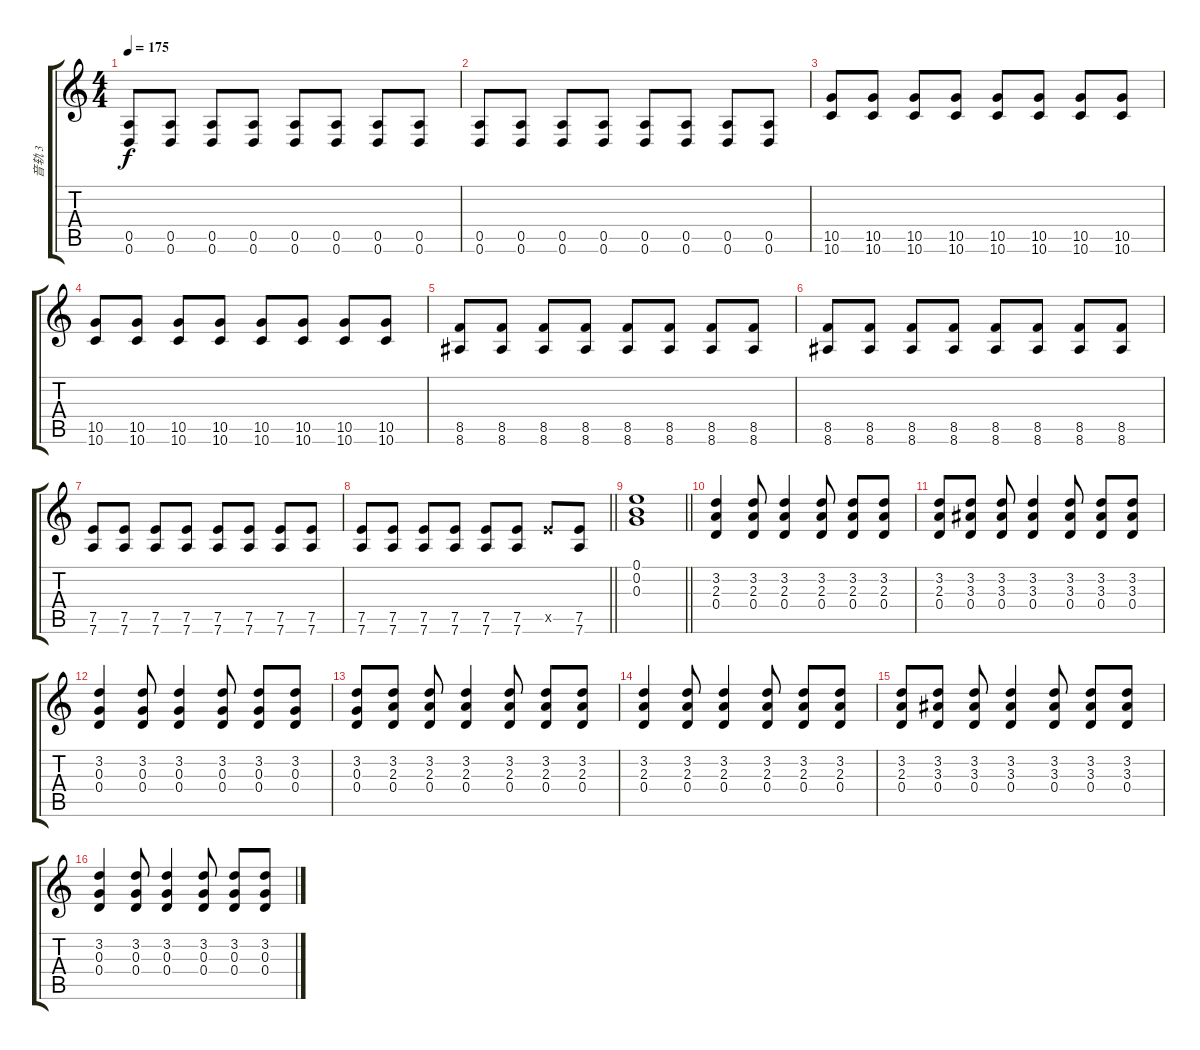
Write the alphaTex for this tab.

\track ("音轨 3" "音轨 3") {instrument overdrivenguitar}
\staff {score tabs}
\tuning (E4 B3 G3 D3 A2 D2) {hide}
\ts (4 4)
\tempo 175
\clef g2
\ks c
(0.5 0.6).8{dy f} (0.5 0.6).8 (0.5 0.6).8 (0.5 0.6).8 (0.5 0.6).8 (0.5 0.6).8 (0.5 0.6).8 (0.5 0.6).8 |
(0.5 0.6).8 (0.5 0.6).8 (0.5 0.6).8 (0.5 0.6).8 (0.5 0.6).8 (0.5 0.6).8 (0.5 0.6).8 (0.5 0.6).8 |
(10.5 10.6).8 (10.5 10.6).8 (10.5 10.6).8 (10.5 10.6).8 (10.5 10.6).8 (10.5 10.6).8 (10.5 10.6).8 (10.5 10.6).8 |
(10.5 10.6).8 (10.5 10.6).8 (10.5 10.6).8 (10.5 10.6).8 (10.5 10.6).8 (10.5 10.6).8 (10.5 10.6).8 (10.5 10.6).8 |
(8.5 8.6).8 (8.5 8.6).8 (8.5 8.6).8 (8.5 8.6).8 (8.5 8.6).8 (8.5 8.6).8 (8.5 8.6).8 (8.5 8.6).8 |
(8.5 8.6).8 (8.5 8.6).8 (8.5 8.6).8 (8.5 8.6).8 (8.5 8.6).8 (8.5 8.6).8 (8.5 8.6).8 (8.5 8.6).8 |
(7.5 7.6).8 (7.5 7.6).8 (7.5 7.6).8 (7.5 7.6).8 (7.5 7.6).8 (7.5 7.6).8 (7.5 7.6).8 (7.5 7.6).8 |
\barLineRight lightlight
(7.5 7.6).8 (7.5 7.6).8 (7.5 7.6).8 (7.5 7.6).8 (7.5 7.6).8 (7.5 7.6).8 7.5{x}.8 (7.5 7.6).8 |
\barLineRight lightlight
(0.1 0.2 0.3).1 |
(3.2 2.3 0.4).4 (3.2 2.3 0.4).8 (3.2 2.3 0.4).4 (3.2 2.3 0.4).8 (3.2 2.3 0.4).8 (3.2 2.3 0.4).8 |
(3.2 2.3 0.4).8 (3.2 3.3 0.4).8 (3.2 3.3 0.4).8 (3.2 3.3 0.4).4 (3.2 3.3 0.4).8 (3.2 3.3 0.4).8 (3.2 3.3 0.4).8 |
(3.2 0.3 0.4).4 (3.2 0.3 0.4).8 (3.2 0.3 0.4).4 (3.2 0.3 0.4).8 (3.2 0.3 0.4).8 (3.2 0.3 0.4).8 |
(3.2 0.3 0.4).8 (3.2 2.3 0.4).8 (3.2 2.3 0.4).8 (3.2 2.3 0.4).4 (3.2 2.3 0.4).8 (3.2 2.3 0.4).8 (3.2 2.3 0.4).8 |
(3.2 2.3 0.4).4 (3.2 2.3 0.4).8 (3.2 2.3 0.4).4 (3.2 2.3 0.4).8 (3.2 2.3 0.4).8 (3.2 2.3 0.4).8 |
(3.2 2.3 0.4).8 (3.2 3.3 0.4).8 (3.2 3.3 0.4).8 (3.2 3.3 0.4).4 (3.2 3.3 0.4).8 (3.2 3.3 0.4).8 (3.2 3.3 0.4).8 |
(3.2 0.3 0.4).4 (3.2 0.3 0.4).8 (3.2 0.3 0.4).4 (3.2 0.3 0.4).8 (3.2 0.3 0.4).8 (3.2 0.3 0.4).8
